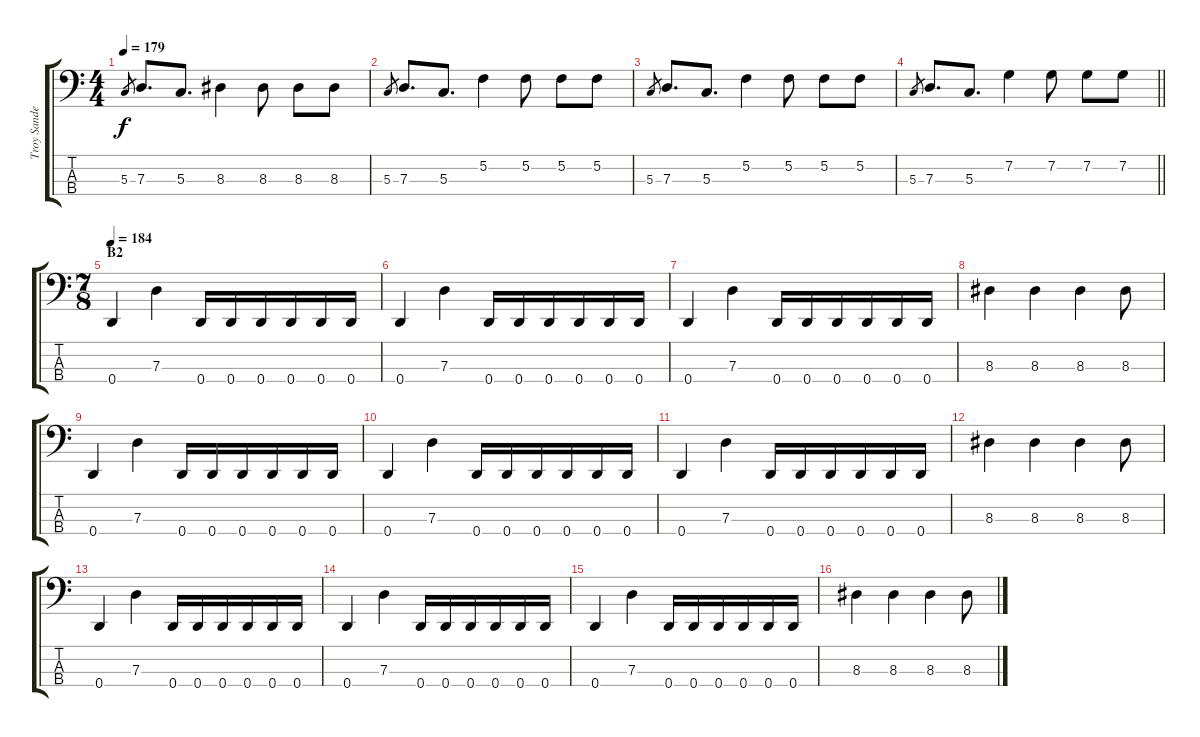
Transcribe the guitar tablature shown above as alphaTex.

\track ("Troy Sanders" "Troy Sande") {instrument electricbassfinger}
\staff {score tabs}
\tuning (F2 C2 G1 D1) {hide}
\ts (4 4)
\tempo 179
\clef f4
\ks c
5.3.8{gr dy f} 7.3.8{d} 5.3.8{d} 8.3.4 8.3.8 8.3.8 8.3.8 |
5.3.8{gr} 7.3.8{d} 5.3.8{d} 5.2.4 5.2.8 5.2.8 5.2.8 |
5.3.8{gr} 7.3.8{d} 5.3.8{d} 5.2.4 5.2.8 5.2.8 5.2.8 |
\barLineRight lightlight
5.3.8{gr} 7.3.8{d} 5.3.8{d} 7.2.4 7.2.8 7.2.8 7.2.8 |
\ts (7 8)
\section ("" "B2")
\tempo 184
0.4.4 7.3.4 0.4.16 0.4.16 0.4.16 0.4.16 0.4.16 0.4.16 |
0.4.4 7.3.4 0.4.16 0.4.16 0.4.16 0.4.16 0.4.16 0.4.16 |
0.4.4 7.3.4 0.4.16 0.4.16 0.4.16 0.4.16 0.4.16 0.4.16 |
8.3.4 8.3.4 8.3.4 8.3.8 |
0.4.4 7.3.4 0.4.16 0.4.16 0.4.16 0.4.16 0.4.16 0.4.16 |
0.4.4 7.3.4 0.4.16 0.4.16 0.4.16 0.4.16 0.4.16 0.4.16 |
0.4.4 7.3.4 0.4.16 0.4.16 0.4.16 0.4.16 0.4.16 0.4.16 |
8.3.4 8.3.4 8.3.4 8.3.8 |
0.4.4 7.3.4 0.4.16 0.4.16 0.4.16 0.4.16 0.4.16 0.4.16 |
0.4.4 7.3.4 0.4.16 0.4.16 0.4.16 0.4.16 0.4.16 0.4.16 |
0.4.4 7.3.4 0.4.16 0.4.16 0.4.16 0.4.16 0.4.16 0.4.16 |
8.3.4 8.3.4 8.3.4 8.3.8
